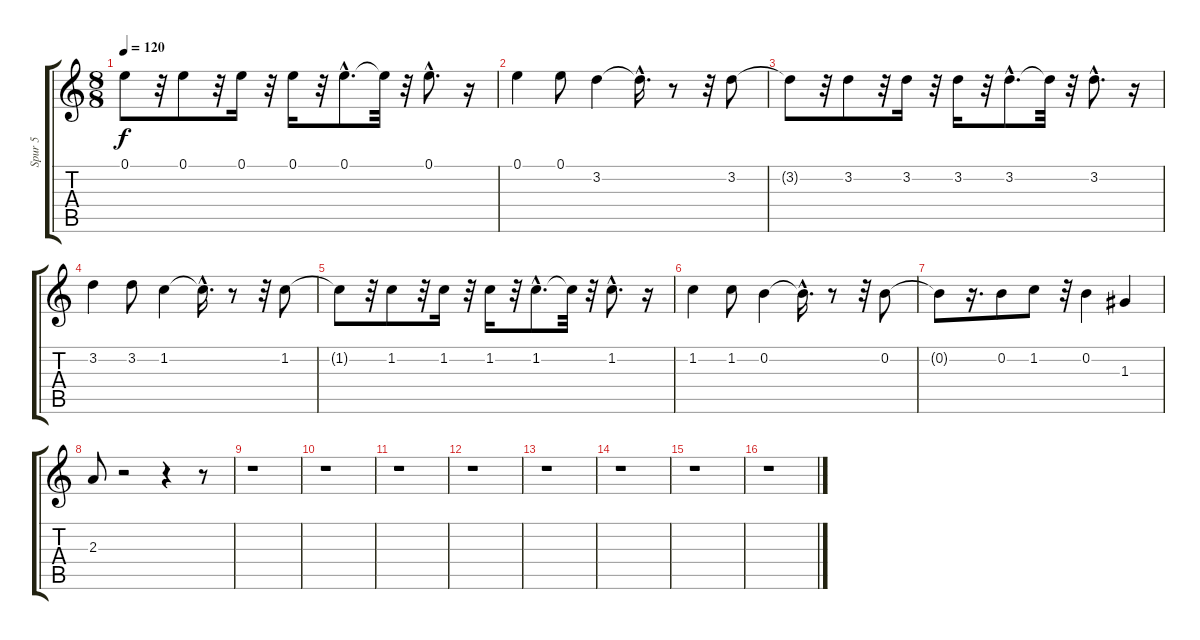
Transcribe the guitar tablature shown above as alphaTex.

\track ("Spur 5" "Spur 5") {instrument acousticguitarnylon}
\staff {score tabs}
\tuning (E4 B3 G3 D3 A2 E2) {hide}
\ts (8 8)
\tempo 120
\clef g2
\ks c
0.1.8{dy f} r.32 0.1.8 r.32 0.1.16 r.32 0.1.16 r.32 0.1{hac}.8{d} 0.1{t}.32 r.32 0.1{hac}.8{d} r.16 |
0.1.4 0.1.8 3.2.4 3.2{hac t}.16{d} r.8 r.32 3.2.8 |
3.2{t}.8 r.32 3.2.8 r.32 3.2.16 r.32 3.2.16 r.32 3.2{hac}.8{d} 3.2{t}.32 r.32 3.2{hac}.8{d} r.16 |
3.2.4 3.2.8 1.2.4 1.2{hac t}.16{d} r.8 r.32 1.2.8 |
1.2{t}.8 r.32 1.2.8 r.32 1.2.16 r.32 1.2.16 r.32 1.2{hac}.8{d} 1.2{t}.32 r.32 1.2{hac}.8{d} r.16 |
1.2.4 1.2.8 0.2.4 0.2{hac t}.16{d} r.8 r.32 0.2.8 |
0.2{t}.8 r.16{d} 0.2.8 1.2.8 r.32 0.2.4 1.3.4 |
2.3.8 r.2 r.4 r.8 |
r.1 |
r.1 |
r.1 |
r.1 |
r.1 |
r.1 |
r.1 |
r.1
